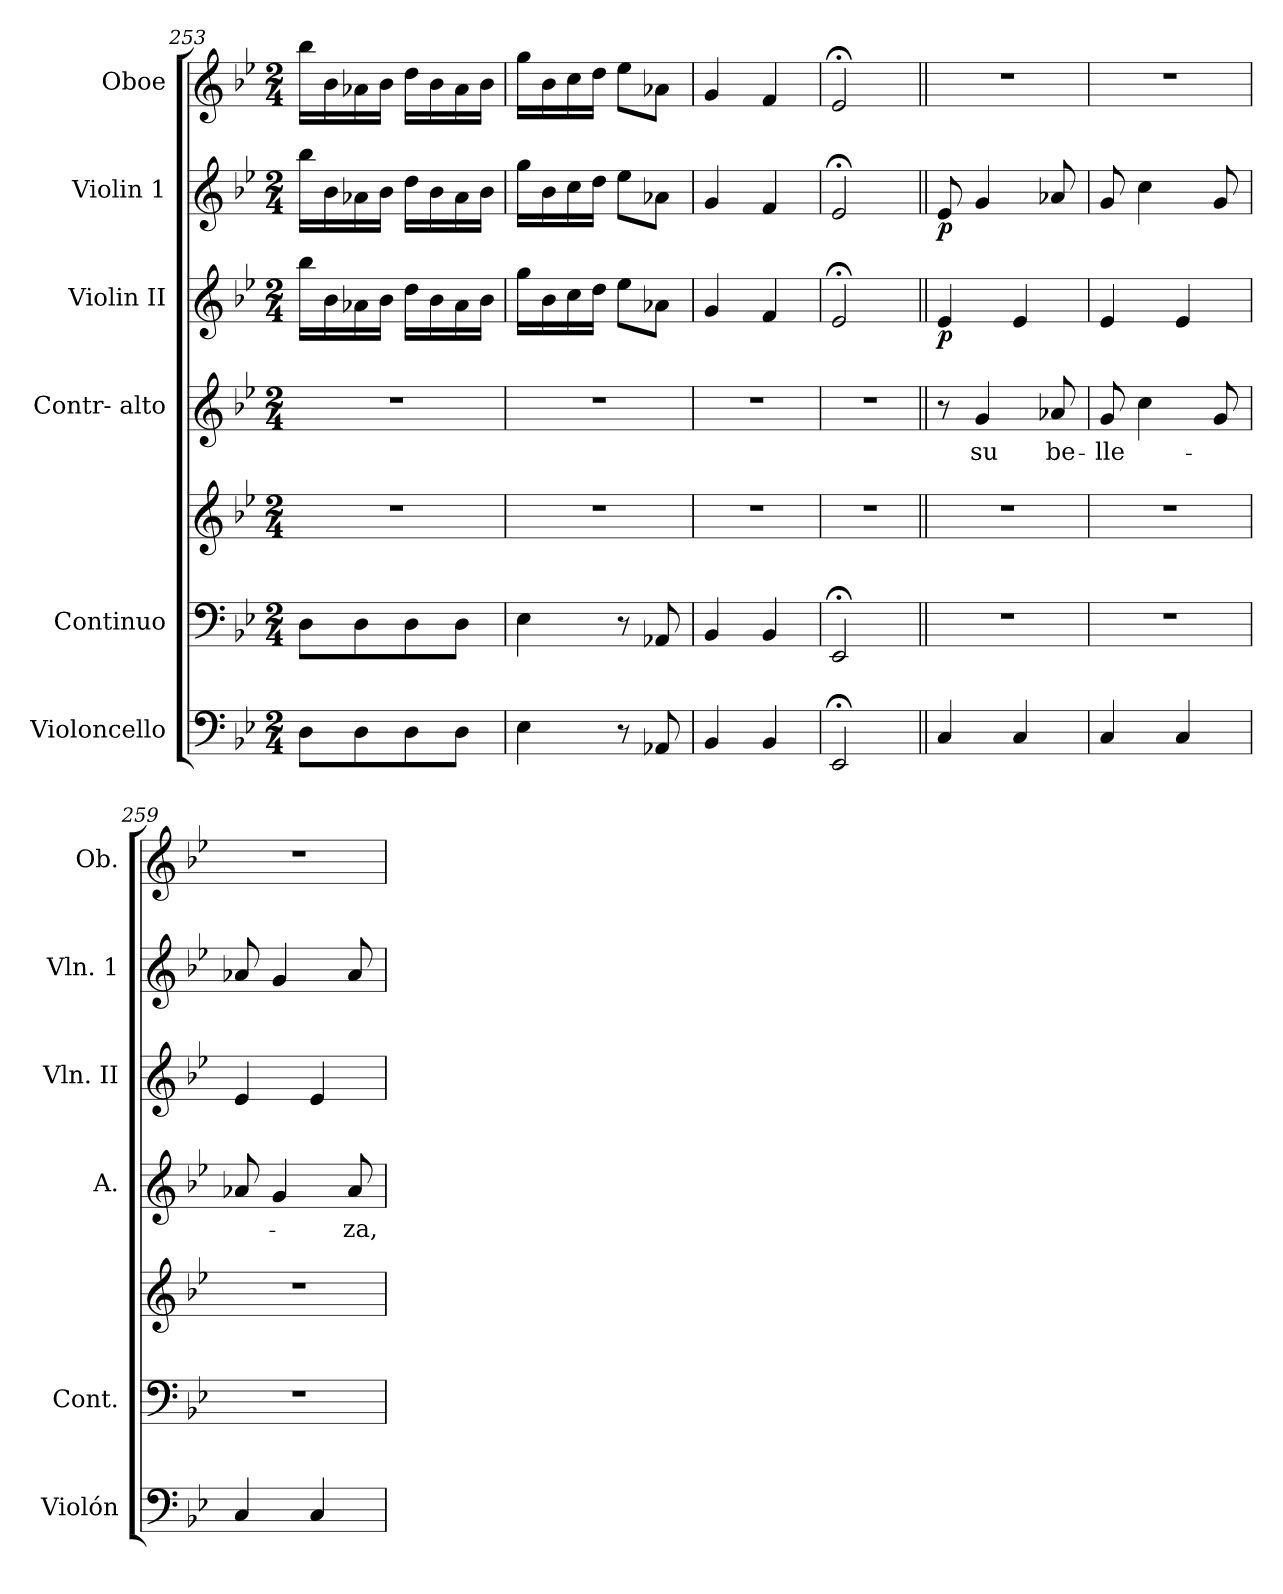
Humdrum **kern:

**kern	**kern	**kern	**kern	**text	**kern	**dynam	**kern	**dynam	**kern
*part6	*part5	*part5	*part4	*part4	*part3	*part3	*part2	*part2	*part1
*staff7	*staff6	*staff5	*staff4	*staff4	*staff3	*staff3	*staff2	*staff2	*staff1
*I"Violoncello	*I"Continuo	*	*I"Contr- alto	*	*I"Violin II	*	*I"Violin 1	*	*I"Oboe
*I'Violón	*I'Cont.	*	*I'A.	*	*I'Vln. II	*	*I'Vln. 1	*	*I'Ob.
*clefF4	*clefF4	*clefG2	*clefG2	*	*clefG2	*	*clefG2	*	*clefG2
*k[b-e-]	*k[b-e-]	*k[b-e-]	*k[b-e-]	*	*k[b-e-]	*	*k[b-e-]	*	*k[b-e-]
*B-:	*B-:	*B-:	*B-:	*	*B-:	*	*B-:	*	*B-:
*M2/4	*M2/4	*M2/4	*M2/4	*	*M2/4	*	*M2/4	*	*M2/4
=253	=253	=253	=253	=253	=253	=253	=253	=253	=253
!	!	!LO:N:vis=1	!LO:N:vis=1	!	!	!	!	!	!
8Di\L	8Di\L	2r	2r	.	16bb-i\LL	.	16bb-i\LL	.	16bb-i\LL
.	.	.	.	.	16b-i\	.	16b-i\	.	16b-i\
8Di\	8Di\	.	.	.	16a-Xi\	.	16a-Xi\	.	16a-Xi\
.	.	.	.	.	16b-i\JJ	.	16b-i\JJ	.	16b-i\JJ
8Di\	8Di\	.	.	.	16ddi\LL	.	16ddi\LL	.	16ddi\LL
.	.	.	.	.	16b-i\	.	16b-i\	.	16b-i\
8Di\J	8Di\J	.	.	.	16a-i\	.	16a-i\	.	16a-i\
.	.	.	.	.	16b-i\JJ	.	16b-i\JJ	.	16b-i\JJ
=254	=254	=254	=254	=254	=254	=254	=254	=254	=254
!	!	!LO:N:vis=1	!LO:N:vis=1	!	!	!	!	!	!
4E-i\	4E-i\	2r	2r	.	16ggi\LL	.	16ggi\LL	.	16ggi\LL
.	.	.	.	.	16b-i\	.	16b-i\	.	16b-i\
.	.	.	.	.	16cci\	.	16cci\	.	16cci\
.	.	.	.	.	16ddi\JJ	.	16ddi\JJ	.	16ddi\JJ
8r	8r	.	.	.	8ee-i\L	.	8ee-i\L	.	8ee-i\L
8AA-Xi/	8AA-Xi/	.	.	.	8a-Xi\J	.	8a-Xi\J	.	8a-Xi\J
!!LO:LB:g=z
=255	=255	=255	=255	=255	=255	=255	=255	=255	=255
!	!	!LO:N:vis=1	!LO:N:vis=1	!	!	!	!	!	!
4BB-i/	4BB-i/	2r	2r	.	4gi/	.	4gi/	.	4gi/
4BB-i/	4BB-i/	.	.	.	4fi/	.	4fi/	.	4fi/
=256	=256	=256	=256	=256	=256	=256	=256	=256	=256
!	!	!LO:N:vis=1	!LO:N:vis=1	!	!	!	!	!	!
2EE-;i/	2EE-;i/	2r	2r	.	2e-;i/	.	2e-;i/	.	2e-;i/
=257||	=257||	=257||	=257||	=257||	=257||	=257||	=257||	=257||	=257||
!	!LO:N:vis=1	!LO:N:vis=1	!	!	!	!	!	!	!LO:N:vis=1
4Ci/	2r	2r	8r	.	4e-i/	p	8e-i/	p	2r
!	!	!	!	!LO:LY:b:color=#000000	!	!	!	!	!
.	.	.	4gi/	su	.	.	4gi/	.	.
4Ci/	.	.	.	.	4e-i/	.	.	.	.
!	!	!	!	!LO:LY:b:color=#000000	!	!	!	!	!
.	.	.	8a-Xi/	be-	.	.	8a-Xi/	.	.
=258	=258	=258	=258	=258	=258	=258	=258	=258	=258
!	!LO:N:vis=1	!LO:N:vis=1	!	!	!	!	!	!	!
!	!	!	!	!LO:LY:b:color=#000000	!	!	!	!	!LO:N:vis=1
4Ci/	2r	2r	8gi/	-lle-	4e-i/	.	8gi/	.	2r
.	.	.	4cci\	.	.	.	4cci\	.	.
4Ci/	.	.	.	.	4e-i/	.	.	.	.
.	.	.	8gi/	.	.	.	8gi/	.	.
=259	=259	=259	=259	=259	=259	=259	=259	=259	=259
!	!LO:N:vis=1	!LO:N:vis=1	!	!	!	!	!	!	!LO:N:vis=1
4Ci/	2r	2r	8a-Xi/	.	4e-i/	.	8a-Xi/	.	2r
.	.	.	4gi/	.	.	.	4gi/	.	.
4Ci/	.	.	.	.	4e-i/	.	.	.	.
!	!	!	!	!LO:LY:b:color=#000000	!	!	!	!	!
.	.	.	8a-i/	-za,	.	.	8a-i/	.	.
=	=	=	=	=	=	=	=	=	=
*-	*-	*-	*-	*-	*-	*-	*-	*-	*-
